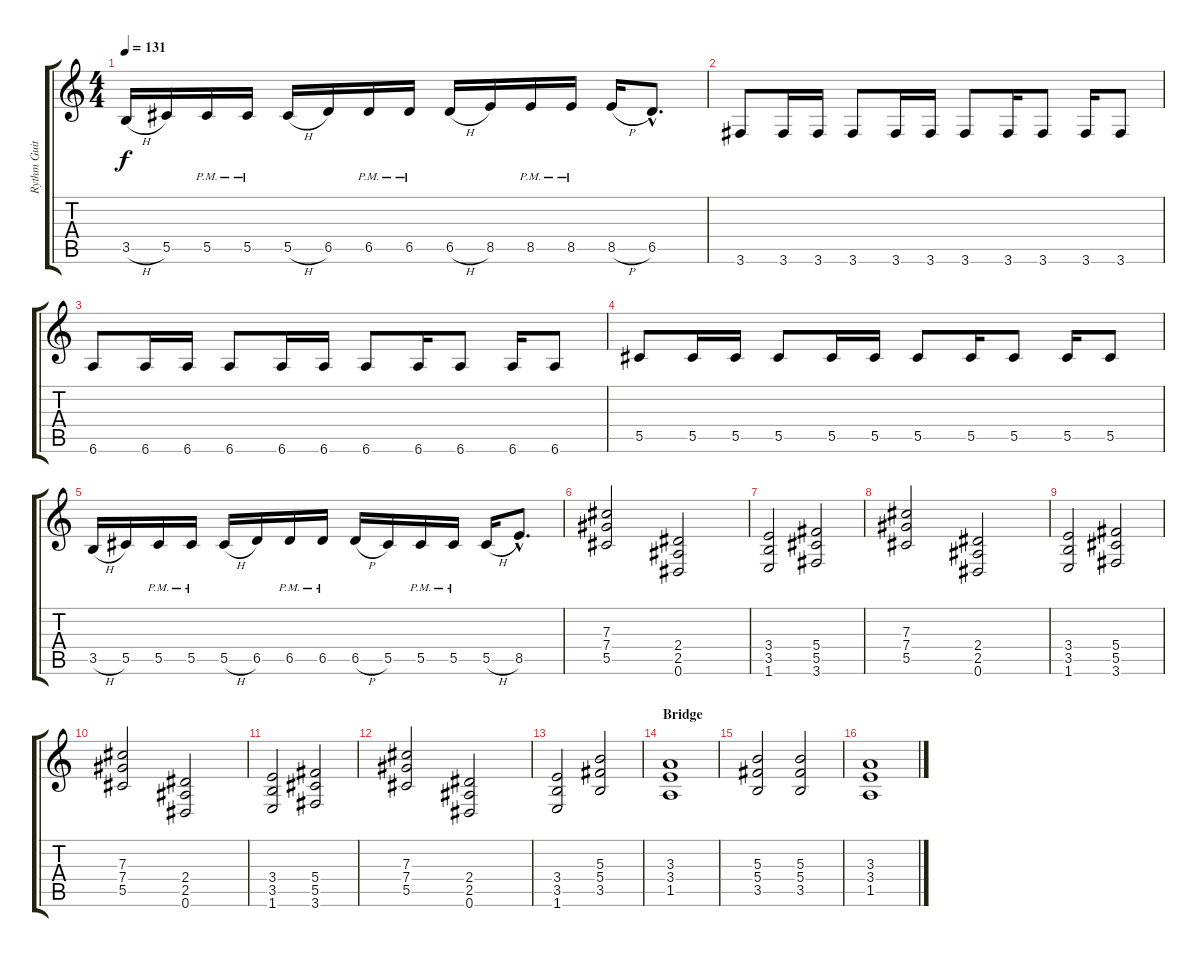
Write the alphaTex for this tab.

\track ("Rythm Guitar" "Rythm Guit") {instrument distortionguitar}
\staff {score tabs}
\tuning (Eb4 Bb3 Gb3 Db3 Ab2 Eb2) {hide}
\ts (4 4)
\tempo 131
\clef g2
\ks c
3.5{h}.16{dy f} 5.5.16 5.5{pm}.16 5.5{pm}.16 5.5{h}.16 6.5.16 6.5{pm}.16 6.5{pm}.16 6.5{h}.16 8.5.16 8.5{pm}.16 8.5{pm}.16 8.5{h}.16 6.5{hac}.8{d} |
3.6.8 3.6.16 3.6.16 3.6.8 3.6.16 3.6.16 3.6.8 3.6.16 3.6.8 3.6.16 3.6.8 |
6.6.8 6.6.16 6.6.16 6.6.8 6.6.16 6.6.16 6.6.8 6.6.16 6.6.8 6.6.16 6.6.8 |
5.5.8 5.5.16 5.5.16 5.5.8 5.5.16 5.5.16 5.5.8 5.5.16 5.5.8 5.5.16 5.5.8 |
3.5{h}.16 5.5.16 5.5{pm}.16 5.5{pm}.16 5.5{h}.16 6.5.16 6.5{pm}.16 6.5{pm}.16 6.5{h}.16 5.5.16 5.5{pm}.16 5.5{pm}.16 5.5{h}.16 8.5{hac}.8{d} |
\section ("" "")
(7.3 7.4 5.5).2 (2.4 2.5 0.6).2 |
(3.4 3.5 1.6).2 (5.4 5.5 3.6).2 |
(7.3 7.4 5.5).2 (2.4 2.5 0.6).2 |
(3.4 3.5 1.6).2 (5.4 5.5 3.6).2 |
(7.3 7.4 5.5).2 (2.4 2.5 0.6).2 |
(3.4 3.5 1.6).2 (5.4 5.5 3.6).2 |
(7.3 7.4 5.5).2 (2.4 2.5 0.6).2 |
(3.4 3.5 1.6).2 (5.3 5.4 3.5).2 |
\section ("" "Bridge")
(3.3 3.4 1.5).1 |
(5.3 5.4 3.5).2 (5.3 5.4 3.5).2 |
(3.3 3.4 1.5).1
